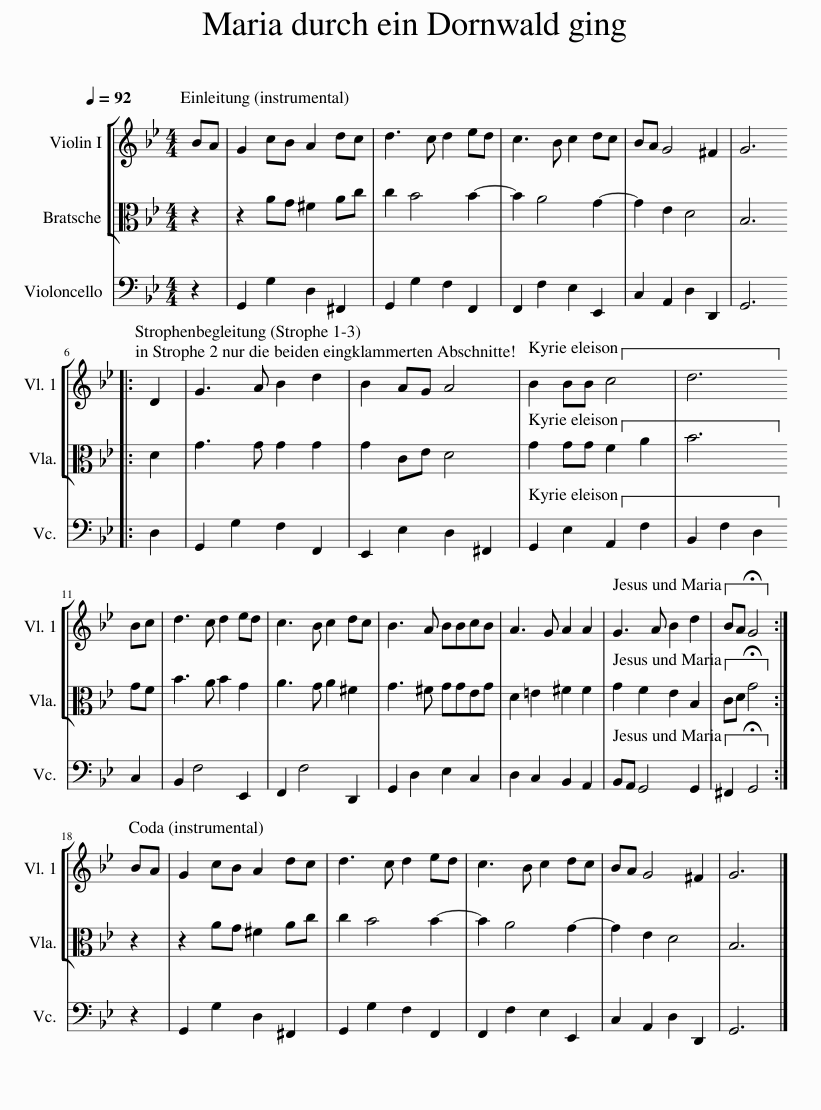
X:1
%%score [ 1 2 ] 3
L:1/8
Q:1/4=92
M:4/4
I:linebreak $
K:Bb
V:1 treble
V:2 alto
V:3 bass
V:1
 BA | G2 cB A2 dc | d3 c d2 ed | c3 B c2 dc | BA G4 ^F2 | %5
 G6 |:$ D2 | G3 A B2 d2 | B2 AG A4 | B2 BB c4 | %10
 d6 |$ Bc | d3 c d2 ed | c3 B c2 dc | B3 A BBcB | %15
 A3 G A2 A2 | G3 A B2 d2 | BA !fermata!G4 :|$ BA | G2 cB A2 dc | %20
 d3 c d2 ed | c3 B c2 dc | BA G4 ^F2 | G6 |] %24
V:2
 z2 | z2 AG ^F2 Ac | c2 B4 B2- | B2 A4 G2- | G2 E2 D4 | %5
 B,6 |:$ D2 | G3 G G2 G2 | G2 CE D4 | G2 GG F2 A2 | %10
 B6 |$ GF | B3 A B2 G2 | A3 G A2 ^F2 | G3 ^F GGEG | %15
 D2 =E2 ^F2 F2 | G2 F2 E2 B,2 | CD !fermata!G4 :|$ z2 | z2 AG ^F2 Ac | %20
 c2 B4 B2- | B2 A4 G2- | G2 E2 D4 | B,6 |] %24
V:3
 z2 | G,,2 G,2 D,2 ^F,,2 | G,,2 G,2 F,2 F,,2 | F,,2 F,2 E,2 E,,2 | C,2 A,,2 D,2 D,,2 | %5
 G,,6 |:$ D,2 | G,,2 G,2 F,2 F,,2 | E,,2 E,2 D,2 ^F,,2 | G,,2 E,2 A,,2 F,2 | %10
 B,,2 F,2 D,2 |$ C,2 | B,,2 F,4 E,,2 | F,,2 F,4 D,,2 | G,,2 D,2 E,2 C,2 | %15
 D,2 C,2 B,,2 A,,2 | B,,A,, G,,4 G,,2 | ^F,,2 !fermata!G,,4 :|$ z2 | G,,2 G,2 D,2 ^F,,2 | %20
 G,,2 G,2 F,2 F,,2 | F,,2 F,2 E,2 E,,2 | C,2 A,,2 D,2 D,,2 | G,,6 |] %24
